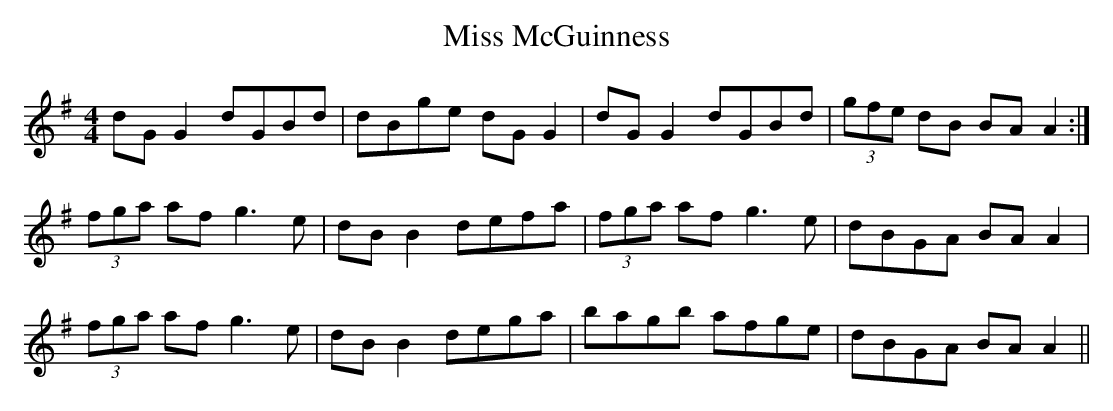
X:1
T:Miss McGuinness
M:4/4
L:1/8
K:G
dGG2 dGBd|dBge dGG2|dGG2 dGBd|(3gfe dB BAA2:|
(3fga af g3e|dBB2 defa|(3fga af g3e|dBGA BAA2|
(3fga af g3e|dBB2 dega|bagb afge|dBGA BAA2||
